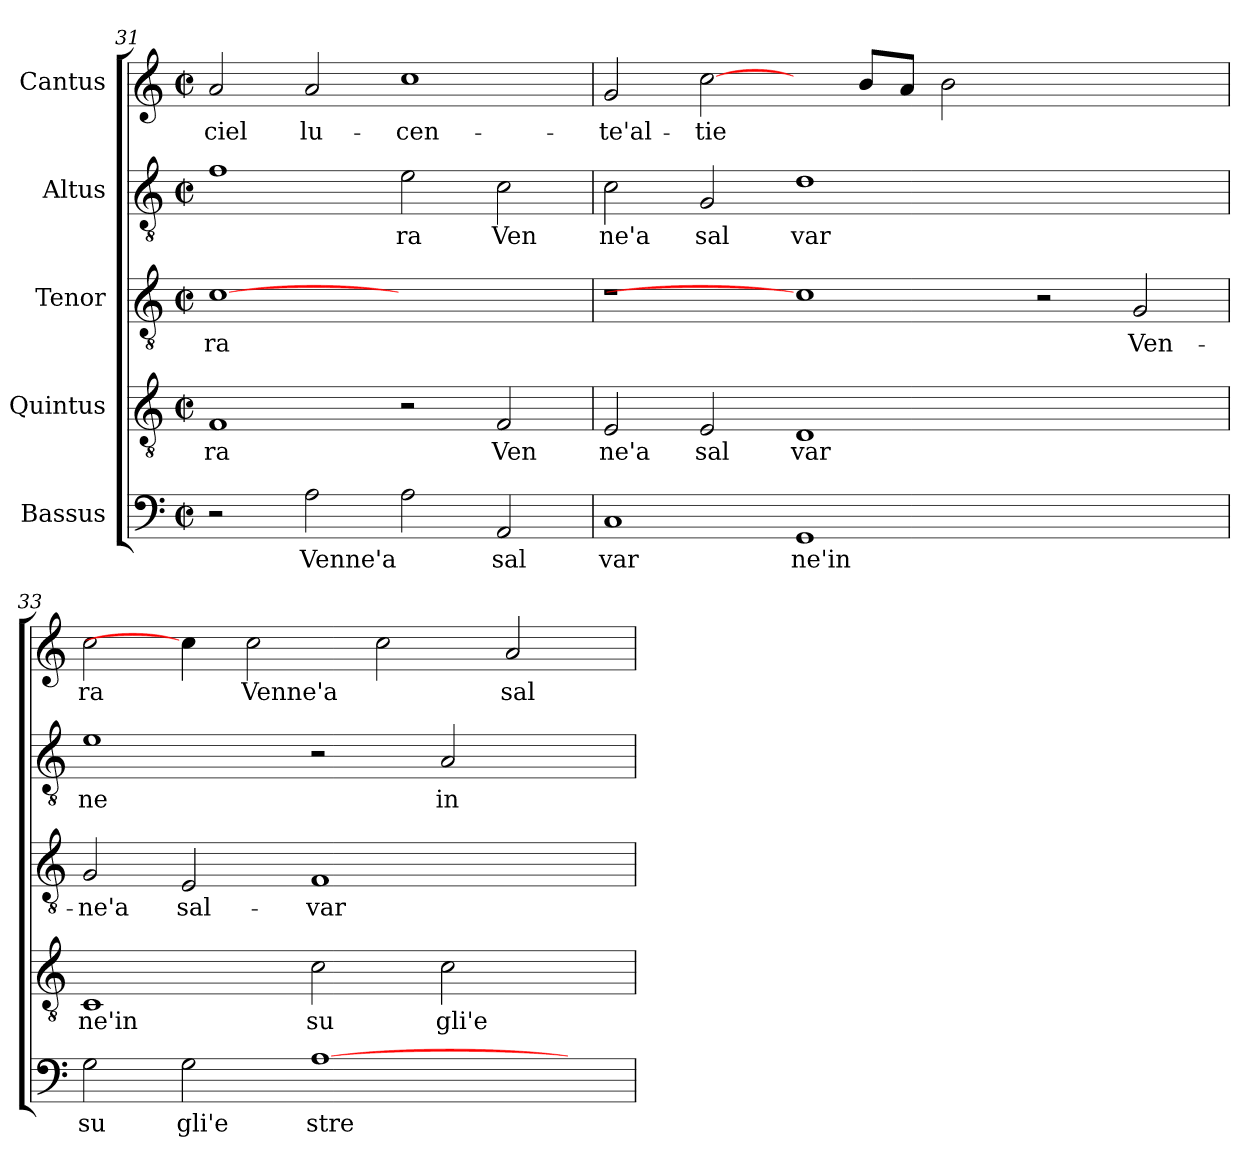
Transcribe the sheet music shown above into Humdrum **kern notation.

**kern	**text	**kern	**text	**kern	**text	**kern	**text	**kern	**text
*part5	*part5	*part4	*part4	*part3	*part3	*part2	*part2	*part1	*part1
*staff5	*staff5	*staff4	*staff4	*staff3	*staff3	*staff2	*staff2	*staff1	*staff1
*I"Bassus	*	*I"Quintus	*	*I"Tenor	*	*I"Altus	*	*I"Cantus	*
!!LO:PB:g=z
*clefF4	*	*clefGv2	*	*clefGv2	*	*clefGv2	*	*clefG2	*
*k[]	*	*k[]	*	*k[]	*	*k[]	*	*k[]	*
*C:	*	*C:	*	*C:	*	*C:	*	*C:	*
*M2/2	*	*M2/2	*	*M2/2	*	*M2/2	*	*M2/2	*
*met(c|)	*	*met(c|)	*	*met(c|)	*	*met(c|)	*	*met(c|)	*
=31	=31	=31	=31	=31	=31	=31	=31	=31	=31
!	!	!	!LO:LY:b:cj	!	!LO:LY:b:cj	!	!LO:LY:b:cj	!	!LO:LY:b:cj
2r	.	1F	-ra	[1c	ra	1f	.	2a/	ciel
!	!LO:LY:b:cj	!	!	!	!	!	!	!	!LO:LY:b:cj
2A\	Venne'a	.	.	.	.	.	.	2a/	lu-
!	!LO:LY:b:cj	!	!	!	!	!	!LO:LY:b:cj	!	!LO:LY:b:cj
2A\	.	2r	.	1ryy	.	2e\	ra	1cc	-cen-
!	!LO:LY:b:cj	!	!LO:LY:b:cj	!	!	!	!LO:LY:b:cj	!	!
2AA/	sal	2F/	Ven	.	.	2c\	Ven	.	.
=32	=32	=32	=32	=32	=32	=32	=32	=32	=32
!	!LO:LY:b:cj	!	!LO:LY:b:cj	!	!	!	!LO:LY:b:cj	!	!LO:LY:b:cj
1C	var	2E/	ne'a	1r	.	2c\	ne'a	2g/	-te'al-
!	!	!	!LO:LY:b:cj	!	!	!	!LO:LY:b:cj	!	!LO:LY:b:cj
.	.	2E/	sal	.	.	2G/	sal	[2cc\	-tie-
!	!LO:LY:b:cj	!	!LO:LY:b:cj	!	!	!	!LO:LY:b:cj	!	!
1GG	ne'in	1D	var	1c]	.	1d	var	4ryy	.
!	!	!	!	!	!	!	!	!	!LO:LY:b:cj
.	.	.	.	.	.	.	.	8b/L	--
!	!	!	!	!	!	!	!	!	!LO:LY:b:cj
.	.	.	.	.	.	.	.	8a/J	--
!	!	!	!	!	!	!	!	!	!LO:LY:b:cj
.	.	.	.	.	.	.	.	2b\	--
1ryy	.	1ryy	.	2r	.	1ryy	.	1ryy	.
!	!	!	!	!	!LO:LY:b:cj	!	!	!	!
.	.	.	.	2G/	Ven-	.	.	.	.
=33	=33	=33	=33	=33	=33	=33	=33	=33	=33
!	!LO:LY:b:cj	!	!LO:LY:b:cj	!	!LO:LY:b:cj	!	!LO:LY:b:cj	!	!LO:LY:b:cj
2G\	su	1C	ne'in	2G/	-ne'a	1e	ne	2cc\	-ra
!	!LO:LY:b:cj	!	!	!	!LO:LY:b:cj	!	!	!	!
2G\	gli'e	.	.	2E/	sal-	.	.	4cc\]	.
!	!	!	!	!	!	!	!	!	!LO:LY:b:cj
.	.	.	.	.	.	.	.	2cc\	Venne'a
!	!LO:LY:b:cj	!	!LO:LY:b:cj	!	!LO:LY:b:cj	!	!	!	!
[>1A	stre	2c\	su	1F	-var-	2r	.	.	.
!	!	!	!	!	!	!	!	!	!LO:LY:b:cj
.	.	.	.	.	.	.	.	2cc\	.
!	!	!	!LO:LY:b:cj	!	!	!	!LO:LY:b:cj	!	!
.	.	2c\	gli'e	.	.	2A/	in	.	.
!	!	!	!	!	!	!	!	!	!LO:LY:b:cj
.	.	.	.	.	.	.	.	2a/	sal-
4ryy	.	4ryy	.	4ryy	.	4ryy	.	.	.
=	=	=	=	=	=	=	=	=	=
*-	*-	*-	*-	*-	*-	*-	*-	*-	*-
